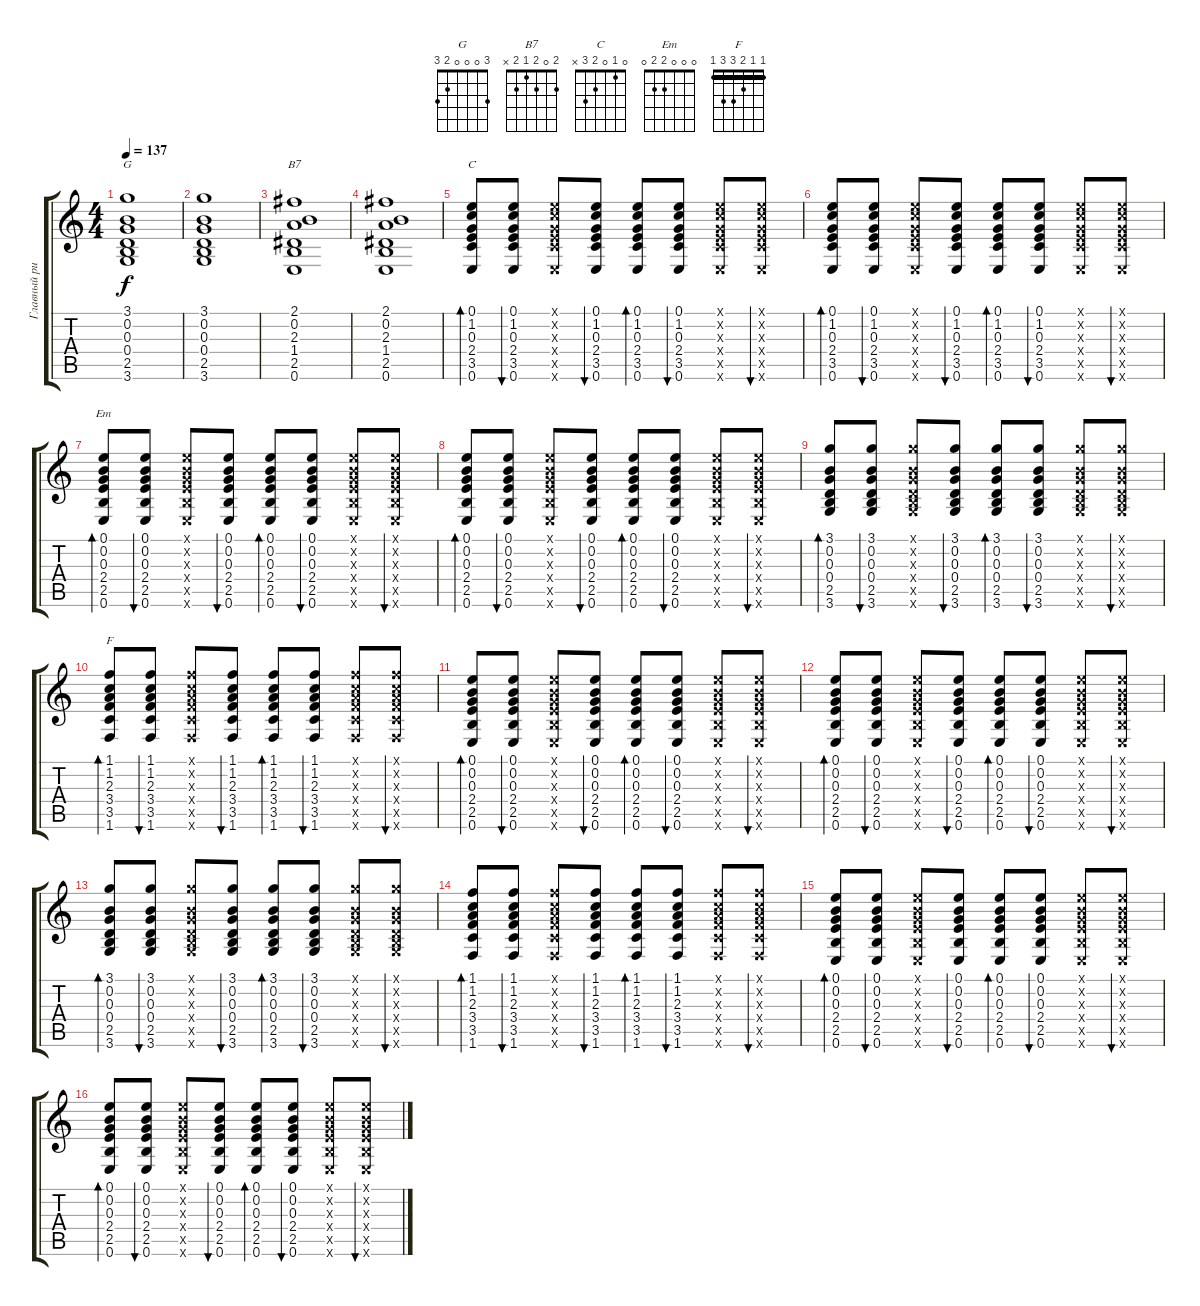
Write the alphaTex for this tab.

\track ("Главный ритм" "Главный ри") {instrument acousticguitarsteel}
\staff {score tabs}
\tuning (E4 B3 G3 D3 A2 E2) {hide}
\chord ("G" 3 0 0 0 2 3)
\chord ("B7" 2 0 2 1 2 x)
\chord ("C" 0 1 0 2 3 x)
\chord ("Em" 0 0 0 2 2 0)
\chord ("F" 1 1 2 3 3 1) {barre 1}
\ts (4 4)
\tempo 137
\clef g2
\ks c
(3.1 0.2 0.3 0.4 2.5 3.6).1{ch "G" dy f} |
(3.1 0.2 0.3 0.4 2.5 3.6).1 |
(2.1 0.2 2.3 1.4 2.5 0.6).1{ch "B7"} |
(2.1 0.2 2.3 1.4 2.5 0.6).1 |
(0.1 1.2 0.3 2.4 3.5 0.6).8{bd 60 ch "C"} (0.1 1.2 0.3 2.4 3.5 0.6).8{bu 60} (0.1{x} 1.2{x} 0.3{x} 2.4{x} 3.5{x} 0.6{x}).8 (0.1 1.2 0.3 2.4 3.5 0.6).8{bu 60} (0.1 1.2 0.3 2.4 3.5 0.6).8{bd 60} (0.1 1.2 0.3 2.4 3.5 0.6).8{bu 60} (0.1{x} 1.2{x} 0.3{x} 2.4{x} 3.5{x} 0.6{x}).8 (0.1{x} 1.2{x} 0.3{x} 2.4{x} 3.5{x} 0.6{x}).8{bu 60} |
(0.1 1.2 0.3 2.4 3.5 0.6).8{bd 60} (0.1 1.2 0.3 2.4 3.5 0.6).8{bu 60} (0.1{x} 1.2{x} 0.3{x} 2.4{x} 3.5{x} 0.6{x}).8 (0.1 1.2 0.3 2.4 3.5 0.6).8{bu 60} (0.1 1.2 0.3 2.4 3.5 0.6).8{bd 60} (0.1 1.2 0.3 2.4 3.5 0.6).8{bu 60} (0.1{x} 1.2{x} 0.3{x} 2.4{x} 3.5{x} 0.6{x}).8 (0.1{x} 1.2{x} 0.3{x} 2.4{x} 3.5{x} 0.6{x}).8{bu 60} |
(0.1 0.2 0.3 2.4 2.5 0.6).8{bd 60 ch "Em"} (0.1 0.2 0.3 2.4 2.5 0.6).8{bu 60} (0.1{x} 0.2{x} 0.3{x} 2.4{x} 2.5{x} 0.6{x}).8 (0.1 0.2 0.3 2.4 2.5 0.6).8{bu 60} (0.1 0.2 0.3 2.4 2.5 0.6).8{bd 60} (0.1 0.2 0.3 2.4 2.5 0.6).8{bu 60} (0.1{x} 0.2{x} 0.3{x} 2.4{x} 2.5{x} 0.6{x}).8 (0.1{x} 0.2{x} 0.3{x} 2.4{x} 2.5{x} 0.6{x}).8{bu 60} |
(0.1 0.2 0.3 2.4 2.5 0.6).8{bd 60} (0.1 0.2 0.3 2.4 2.5 0.6).8{bu 60} (0.1{x} 0.2{x} 0.3{x} 2.4{x} 2.5{x} 0.6{x}).8 (0.1 0.2 0.3 2.4 2.5 0.6).8{bu 60} (0.1 0.2 0.3 2.4 2.5 0.6).8{bd 60} (0.1 0.2 0.3 2.4 2.5 0.6).8{bu 60} (0.1{x} 0.2{x} 0.3{x} 2.4{x} 2.5{x} 0.6{x}).8 (0.1{x} 0.2{x} 0.3{x} 2.4{x} 2.5{x} 0.6{x}).8{bu 60} |
(3.1 0.2 0.3 0.4 2.5 3.6).8{bd 60} (3.1 0.2 0.3 0.4 2.5 3.6).8{bu 60} (3.1{x} 0.2{x} 0.3{x} 0.4{x} 2.5{x} 3.6{x}).8 (3.1 0.2 0.3 0.4 2.5 3.6).8{bu 60} (3.1 0.2 0.3 0.4 2.5 3.6).8{bd 60} (3.1 0.2 0.3 0.4 2.5 3.6).8{bu 60} (3.1{x} 0.2{x} 0.3{x} 0.4{x} 2.5{x} 3.6{x}).8 (3.1{x} 0.2{x} 0.3{x} 0.4{x} 2.5{x} 3.6{x}).8{bu 60} |
(1.1 1.2 2.3 3.4 3.5 1.6).8{bd 60 ch "F"} (1.1 1.2 2.3 3.4 3.5 1.6).8{bu 60} (1.1{x} 1.2{x} 2.3{x} 3.4{x} 3.5{x} 1.6{x}).8 (1.1 1.2 2.3 3.4 3.5 1.6).8{bu 60} (1.1 1.2 2.3 3.4 3.5 1.6).8{bd 60} (1.1 1.2 2.3 3.4 3.5 1.6).8{bu 60} (1.1{x} 1.2{x} 2.3{x} 3.4{x} 3.5{x} 1.6{x}).8 (1.1{x} 1.2{x} 2.3{x} 3.4{x} 3.5{x} 1.6{x}).8{bu 60} |
(0.1 0.2 0.3 2.4 2.5 0.6).8{bd 60} (0.1 0.2 0.3 2.4 2.5 0.6).8{bu 60} (0.1{x} 0.2{x} 0.3{x} 2.4{x} 2.5{x} 0.6{x}).8 (0.1 0.2 0.3 2.4 2.5 0.6).8{bu 60} (0.1 0.2 0.3 2.4 2.5 0.6).8{bd 60} (0.1 0.2 0.3 2.4 2.5 0.6).8{bu 60} (0.1{x} 0.2{x} 0.3{x} 2.4{x} 2.5{x} 0.6{x}).8 (0.1{x} 0.2{x} 0.3{x} 2.4{x} 2.5{x} 0.6{x}).8{bu 60} |
(0.1 0.2 0.3 2.4 2.5 0.6).8{bd 60} (0.1 0.2 0.3 2.4 2.5 0.6).8{bu 60} (0.1{x} 0.2{x} 0.3{x} 2.4{x} 2.5{x} 0.6{x}).8 (0.1 0.2 0.3 2.4 2.5 0.6).8{bu 60} (0.1 0.2 0.3 2.4 2.5 0.6).8{bd 60} (0.1 0.2 0.3 2.4 2.5 0.6).8{bu 60} (0.1{x} 0.2{x} 0.3{x} 2.4{x} 2.5{x} 0.6{x}).8 (0.1{x} 0.2{x} 0.3{x} 2.4{x} 2.5{x} 0.6{x}).8{bu 60} |
(3.1 0.2 0.3 0.4 2.5 3.6).8{bd 60} (3.1 0.2 0.3 0.4 2.5 3.6).8{bu 60} (3.1{x} 0.2{x} 0.3{x} 0.4{x} 2.5{x} 3.6{x}).8 (3.1 0.2 0.3 0.4 2.5 3.6).8{bu 60} (3.1 0.2 0.3 0.4 2.5 3.6).8{bd 60} (3.1 0.2 0.3 0.4 2.5 3.6).8{bu 60} (3.1{x} 0.2{x} 0.3{x} 0.4{x} 2.5{x} 3.6{x}).8 (3.1{x} 0.2{x} 0.3{x} 0.4{x} 2.5{x} 3.6{x}).8{bu 60} |
(1.1 1.2 2.3 3.4 3.5 1.6).8{bd 60} (1.1 1.2 2.3 3.4 3.5 1.6).8{bu 60} (1.1{x} 1.2{x} 2.3{x} 3.4{x} 3.5{x} 1.6{x}).8 (1.1 1.2 2.3 3.4 3.5 1.6).8{bu 60} (1.1 1.2 2.3 3.4 3.5 1.6).8{bd 60} (1.1 1.2 2.3 3.4 3.5 1.6).8{bu 60} (1.1{x} 1.2{x} 2.3{x} 3.4{x} 3.5{x} 1.6{x}).8 (1.1{x} 1.2{x} 2.3{x} 3.4{x} 3.5{x} 1.6{x}).8{bu 60} |
(0.1 0.2 0.3 2.4 2.5 0.6).8{bd 60} (0.1 0.2 0.3 2.4 2.5 0.6).8{bu 60} (0.1{x} 0.2{x} 0.3{x} 2.4{x} 2.5{x} 0.6{x}).8 (0.1 0.2 0.3 2.4 2.5 0.6).8{bu 60} (0.1 0.2 0.3 2.4 2.5 0.6).8{bd 60} (0.1 0.2 0.3 2.4 2.5 0.6).8{bu 60} (0.1{x} 0.2{x} 0.3{x} 2.4{x} 2.5{x} 0.6{x}).8 (0.1{x} 0.2{x} 0.3{x} 2.4{x} 2.5{x} 0.6{x}).8{bu 60} |
(0.1 0.2 0.3 2.4 2.5 0.6).8{bd 60} (0.1 0.2 0.3 2.4 2.5 0.6).8{bu 60} (0.1{x} 0.2{x} 0.3{x} 2.4{x} 2.5{x} 0.6{x}).8 (0.1 0.2 0.3 2.4 2.5 0.6).8{bu 60} (0.1 0.2 0.3 2.4 2.5 0.6).8{bd 60} (0.1 0.2 0.3 2.4 2.5 0.6).8{bu 60} (0.1{x} 0.2{x} 0.3{x} 2.4{x} 2.5{x} 0.6{x}).8 (0.1{x} 0.2{x} 0.3{x} 2.4{x} 2.5{x} 0.6{x}).8{bu 60}
